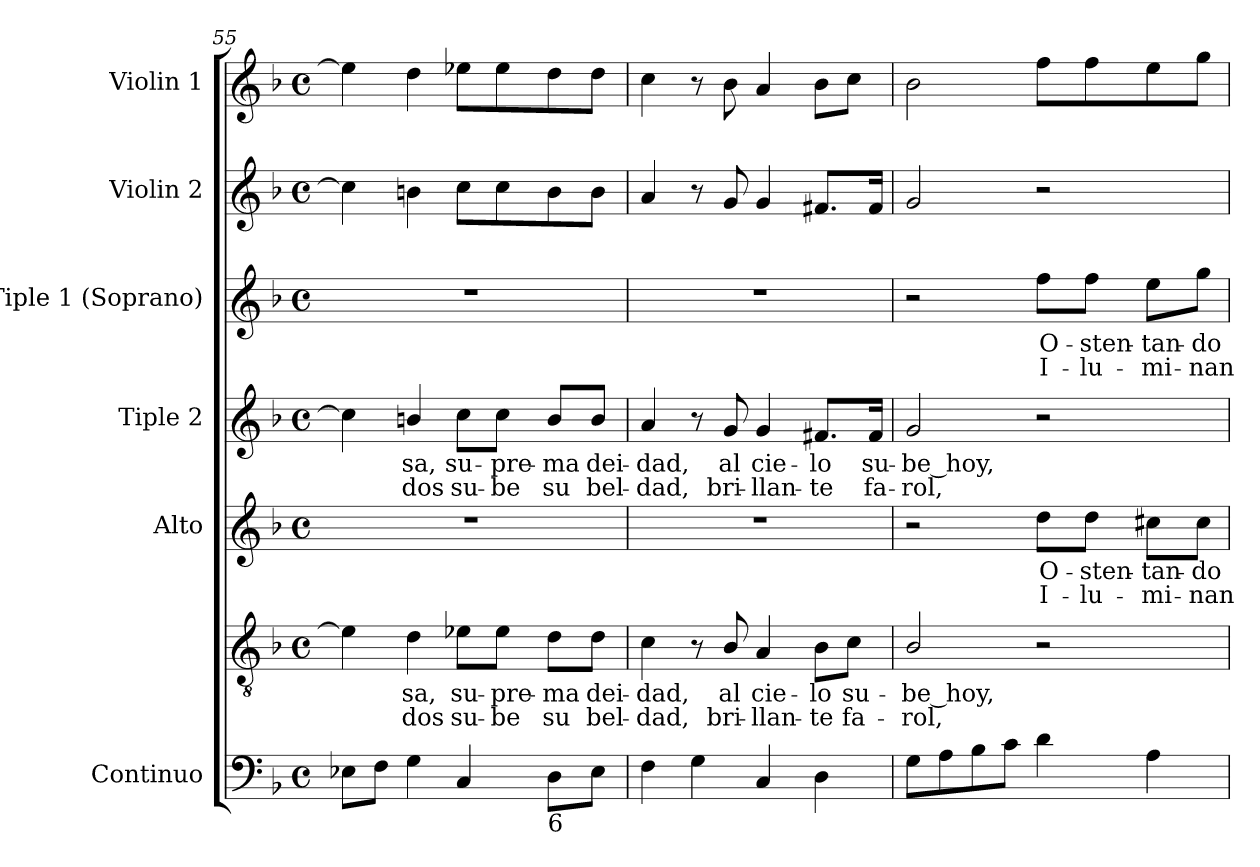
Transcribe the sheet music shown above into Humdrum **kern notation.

**kern	**kern	**text	**text	**kern	**text	**text	**kern	**text	**text	**kern	**text	**text	**kern	**kern
*part7	*part6	*part6	*part6	*part5	*part5	*part5	*part4	*part4	*part4	*part3	*part3	*part3	*part2	*part1
*staff7	*staff6	*staff6	*staff6	*staff5	*staff5	*staff5	*staff4	*staff4	*staff4	*staff3	*staff3	*staff3	*staff2	*staff1
*I"Continuo	*I""Tenor" or Alto	*	*	*I"Alto	*	*	*I"Tiple 2	*	*	*I"Tiple 1 (Soprano)	*	*	*I"Violin 2	*I"Violin 1
*I'Cont.	*I'T.	*	*	*I'A.	*	*	*	*	*	*I'S.	*	*	*I'Vln. 2	*I'Vln. 1
*clefF4	*clefGv2	*	*	*clefG2	*	*	*clefG2	*	*	*clefG2	*	*	*clefG2	*clefG2
*	*ITrd7c12	*	*	*	*	*	*	*	*	*	*	*	*	*
*k[b-]	*k[b-]	*	*	*k[b-]	*	*	*k[b-]	*	*	*k[b-]	*	*	*k[b-]	*k[b-]
*F:	*F:	*	*	*F:	*	*	*F:	*	*	*F:	*	*	*F:	*F:
*M4/4	*M4/4	*	*	*M4/4	*	*	*M4/4	*	*	*M4/4	*	*	*M4/4	*M4/4
*met(c)	*met(c)	*	*	*met(c)	*	*	*met(c)	*	*	*met(c)	*	*	*met(c)	*met(c)
=55	=55	=55	=55	=55	=55	=55	=55	=55	=55	=55	=55	=55	=55	=55
8E-Xi\L	4E-i\]	.	.	1r	.	.	4cci\]	.	.	1r	.	.	4cci\]	4ee-i\]
8Fi\J	.	.	.	.	.	.	.	.	.	.	.	.	.	.
!	!	!LO:LY:b:color=#000000	!LO:LY:b:color=#000000	!	!	!	!	!	!	!	!	!	!	!
!	!	!	!	!	!	!	!	!LO:LY:b:color=#000000	!LO:LY:b:color=#000000	!	!	!	!	!
4Gi\	4Di\	-sa,	-dos	.	.	.	4bni/	-sa,	-dos	.	.	.	4bni\	4ddi\
!	!	!LO:LY:b:color=#000000	!LO:LY:b:color=#000000	!	!	!	!	!	!	!	!	!	!	!
!	!	!	!	!	!	!	!	!LO:LY:b:color=#000000	!LO:LY:b:color=#000000	!	!	!	!	!
4Ci/	8E-Xi\L	su-	su-	.	.	.	8cci\L	su-	su-	.	.	.	8cci\L	8ee-Xi\L
!	!	!LO:LY:b:color=#000000	!LO:LY:b:color=#000000	!	!	!	!	!	!	!	!	!	!	!
!	!	!	!	!	!	!	!	!LO:LY:b:color=#000000	!LO:LY:b:color=#000000	!	!	!	!	!
.	8E-i\J	-pre-	-be	.	.	.	8cci\J	-pre-	-be	.	.	.	8cci\	8ee-i\
!	!	!LO:LY:b:color=#000000	!LO:LY:b:color=#000000	!	!	!	!	!	!	!	!	!	!	!
!LO:TX:b:t=6	!	!	!	!	!	!	!	!	!	!	!	!	!	!
!	!	!	!	!	!	!	!	!LO:LY:b:color=#000000	!LO:LY:b:color=#000000	!	!	!	!	!
8Di\L	8Di\L	-ma	su	.	.	.	8bi/L	-ma	su	.	.	.	8bi\	8ddi\
!	!	!LO:LY:b:color=#000000	!LO:LY:b:color=#000000	!	!	!	!	!	!	!	!	!	!	!
!	!	!	!	!	!	!	!	!LO:LY:b:color=#000000	!LO:LY:b:color=#000000	!	!	!	!	!
8E-i\J	8Di\J	dei-	bel-	.	.	.	8bi/J	dei-	bel-	.	.	.	8bi\J	8ddi\J
=56	=56	=56	=56	=56	=56	=56	=56	=56	=56	=56	=56	=56	=56	=56
!	!	!LO:LY:b:color=#000000	!LO:LY:b:color=#000000	!	!	!	!	!	!	!	!	!	!	!
!	!	!	!	!	!	!	!	!LO:LY:b:color=#000000	!LO:LY:b:color=#000000	!	!	!	!	!
4Fi\	4Ci\	-dad,	-dad,	1r	.	.	4ai/	-dad,	-dad,	1r	.	.	4ai/	4cci\
4Gi\	8r	.	.	.	.	.	8r	.	.	.	.	.	8r	8r
!	!	!LO:LY:b:color=#000000	!LO:LY:b:color=#000000	!	!	!	!	!	!	!	!	!	!	!
!	!	!	!	!	!	!	!	!LO:LY:b:color=#000000	!LO:LY:b:color=#000000	!	!	!	!	!
.	8BB-i/	al	bri-	.	.	.	8gi/	al	bri-	.	.	.	8gi/	8b-i\
!	!	!LO:LY:b:color=#000000	!LO:LY:b:color=#000000	!	!	!	!	!	!	!	!	!	!	!
!	!	!	!	!	!	!	!	!LO:LY:b:color=#000000	!LO:LY:b:color=#000000	!	!	!	!	!
4Ci/	4AAi/	cie-	-llan-	.	.	.	4gi/	cie-	-llan-	.	.	.	4gi/	4ai/
!	!	!LO:LY:b:color=#000000	!LO:LY:b:color=#000000	!	!	!	!	!	!	!	!	!	!	!
!	!	!	!	!	!	!	!	!LO:LY:b:color=#000000	!LO:LY:b:color=#000000	!	!	!	!	!
4Di\	8BB-i\L	-lo	-te	.	.	.	8.f#Xi/L	-lo	-te	.	.	.	8.f#Xi/L	8b-i\L
!	!	!LO:LY:b:color=#000000	!LO:LY:b:color=#000000	!	!	!	!	!	!	!	!	!	!	!
.	8Ci\J	su-	fa-	.	.	.	.	.	.	.	.	.	.	8cci\J
!	!	!	!	!	!	!	!	!LO:LY:b:color=#000000	!LO:LY:b:color=#000000	!	!	!	!	!
.	.	.	.	.	.	.	16f#i/Jk	su-	fa-	.	.	.	16f#i/Jk	.
=57	=57	=57	=57	=57	=57	=57	=57	=57	=57	=57	=57	=57	=57	=57
!	!	!LO:LY:b:color=#000000	!LO:LY:b:color=#000000	!	!	!	!	!	!	!	!	!	!	!
!	!	!	!	!	!	!	!	!LO:LY:b:color=#000000	!LO:LY:b:color=#000000	!	!	!	!	!
8Gi\L	2BB-i/	-be_hoy,	-rol,	2r	.	.	2gi/	-be_hoy,	-rol,	2r	.	.	2gi/	2b-i\
8Ai\	.	.	.	.	.	.	.	.	.	.	.	.	.	.
8B-i\	.	.	.	.	.	.	.	.	.	.	.	.	.	.
8ci\J	.	.	.	.	.	.	.	.	.	.	.	.	.	.
!	!	!	!	!	!LO:LY:b:color=#000000	!LO:LY:b:color=#000000	!	!	!	!	!	!	!	!
!	!	!	!	!	!	!	!	!	!	!	!LO:LY:b:color=#000000	!LO:LY:b:color=#000000	!	!
4di\	2r	.	.	8ddi\L	O-	I-	2r	.	.	8ffi\L	O-	I-	2r	8ffi\L
!	!	!	!	!	!LO:LY:b:color=#000000	!LO:LY:b:color=#000000	!	!	!	!	!	!	!	!
!	!	!	!	!	!	!	!	!	!	!	!LO:LY:b:color=#000000	!LO:LY:b:color=#000000	!	!
.	.	.	.	8ddi\J	-sten-	-lu-	.	.	.	8ffi\J	-sten-	-lu-	.	8ffi\
!	!	!	!	!	!LO:LY:b:color=#000000	!LO:LY:b:color=#000000	!	!	!	!	!	!	!	!
!	!	!	!	!	!	!	!	!	!	!	!LO:LY:b:color=#000000	!LO:LY:b:color=#000000	!	!
4Ai\	.	.	.	8cc#Xi\L	-tan-	-mi-	.	.	.	8eei\L	-tan-	-mi-	.	8eei\
!	!	!	!	!	!LO:LY:b:color=#000000	!LO:LY:b:color=#000000	!	!	!	!	!	!	!	!
!	!	!	!	!	!	!	!	!	!	!	!LO:LY:b:color=#000000	!LO:LY:b:color=#000000	!	!
.	.	.	.	8cc#i\J	-do	-nan-	.	.	.	8ggi\J	-do	-nan-	.	8ggi\J
=	=	=	=	=	=	=	=	=	=	=	=	=	=	=
*-	*-	*-	*-	*-	*-	*-	*-	*-	*-	*-	*-	*-	*-	*-
